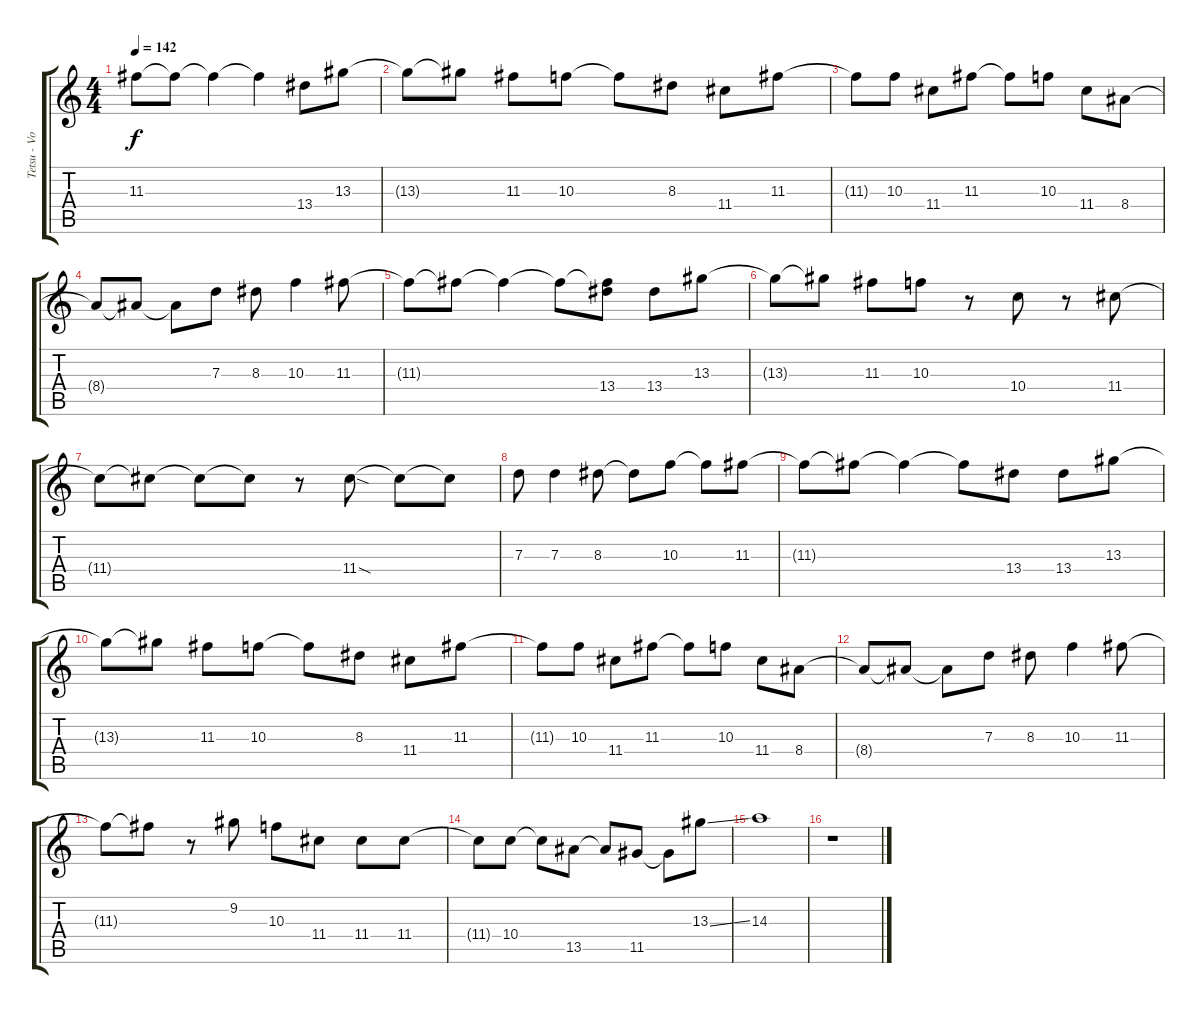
\track ("Tetsu - Vocals" "Tetsu - Vo") {instrument electricguitarjazz}
\staff {score tabs}
\tuning (E4 B3 G3 D3 A2 E2) {hide}
\ts (4 4)
\tempo 142
\clef g2
\ks c
11.3{t}.8{dy f} 11.3{t}.8 11.3{t}.4 11.3{t}.4 13.4.8 13.3.8 |
13.3{t}.8 13.3{t}.8 11.3.8 10.3.8 10.3{t}.8 8.3.8 11.4.8 11.3.8 |
11.3{t}.8 10.3.8 11.4.8 11.3.8 11.3{t}.8 10.3.8 11.4.8 8.4.8 |
8.4{t}.8 8.4{t}.8 8.4{t}.8 7.3.8 8.3.8 10.3.4 11.3.8 |
11.3{t}.8 11.3{t}.8 11.3{t}.4 11.3{t}.8 (11.3{t} 13.4).8 13.4.8 13.3.8 |
13.3{t}.8 13.3{t}.8 11.3.8 10.3.8 r.8 10.4.8 r.8 11.4.8 |
11.4{t}.8 11.4{t}.8 11.4{t}.8 11.4{t}.8 r.8 11.4{sod}.8 11.4{t}.8 11.4{t}.8 |
7.3.8 7.3.4 8.3.8 8.3{t}.8 10.3.8 10.3{t}.8 11.3.8 |
11.3{t}.8 11.3{t}.8 11.3{t}.4 11.3{t}.8 13.4.8 13.4.8 13.3.8 |
13.3{t}.8 13.3{t}.8 11.3.8 10.3.8 10.3{t}.8 8.3.8 11.4.8 11.3.8 |
11.3{t}.8 10.3.8 11.4.8 11.3.8 11.3{t}.8 10.3.8 11.4.8 8.4.8 |
8.4{t}.8 8.4{t}.8 8.4{t}.8 7.3.8 8.3.8 10.3.4 11.3.8 |
11.3{t}.8 11.3{t}.8 r.8 9.2.8 10.3.8 11.4.8 11.4.8 11.4.8 |
11.4{t}.8 10.4.8 10.4{t}.8 13.5.8 13.5{t}.8 11.5.8 11.5{t}.8 13.3{ss}.8 |
14.3.1 |
r.1
